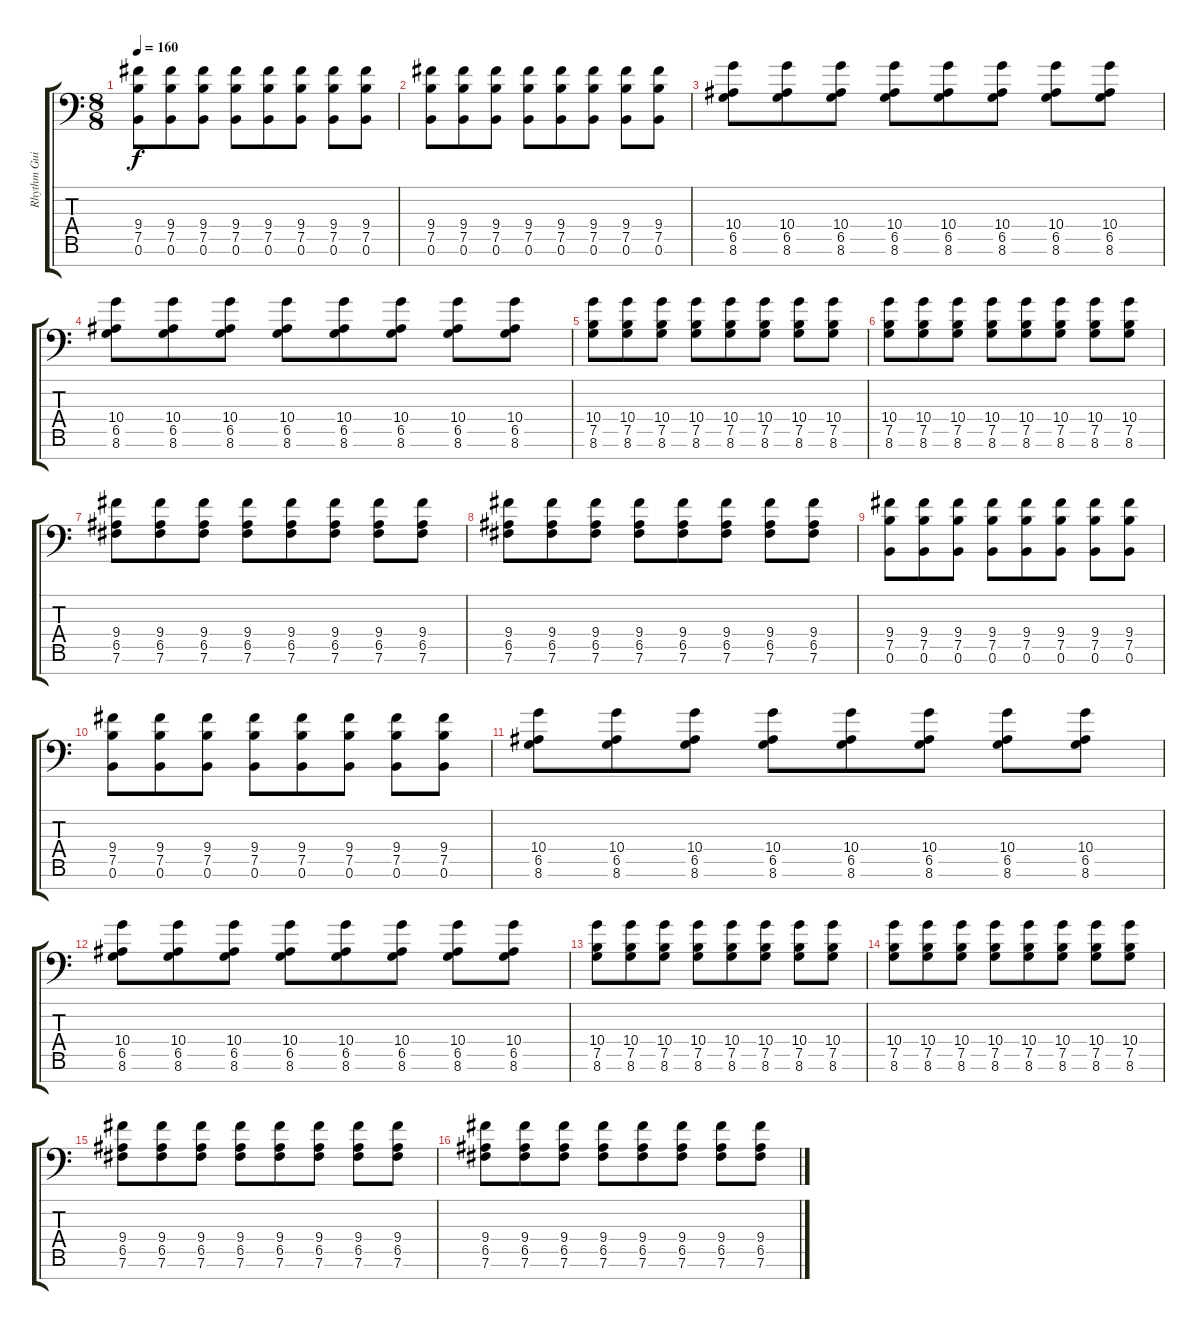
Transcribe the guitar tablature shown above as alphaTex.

\track ("Rhythm Guitar 1" "Rhythm Gui") {instrument overdrivenguitar}
\staff {score tabs}
\tuning (B3 G3 D3 A2 E2 B1 Gb1) {hide}
\ts (8 8)
\tempo 160
\clef f4
\ks c
(9.4 7.5 0.6).8{dy f} (9.4 7.5 0.6).8 (9.4 7.5 0.6).8 (9.4 7.5 0.6).8 (9.4 7.5 0.6).8 (9.4 7.5 0.6).8 (9.4 7.5 0.6).8 (9.4 7.5 0.6).8 |
(9.4 7.5 0.6).8 (9.4 7.5 0.6).8 (9.4 7.5 0.6).8 (9.4 7.5 0.6).8 (9.4 7.5 0.6).8 (9.4 7.5 0.6).8 (9.4 7.5 0.6).8 (9.4 7.5 0.6).8 |
(10.4 6.5 8.6).8 (10.4 6.5 8.6).8 (10.4 6.5 8.6).8 (10.4 6.5 8.6).8 (10.4 6.5 8.6).8 (10.4 6.5 8.6).8 (10.4 6.5 8.6).8 (10.4 6.5 8.6).8 |
(10.4 6.5 8.6).8 (10.4 6.5 8.6).8 (10.4 6.5 8.6).8 (10.4 6.5 8.6).8 (10.4 6.5 8.6).8 (10.4 6.5 8.6).8 (10.4 6.5 8.6).8 (10.4 6.5 8.6).8 |
(10.4 7.5 8.6).8 (10.4 7.5 8.6).8 (10.4 7.5 8.6).8 (10.4 7.5 8.6).8 (10.4 7.5 8.6).8 (10.4 7.5 8.6).8 (10.4 7.5 8.6).8 (10.4 7.5 8.6).8 |
(10.4 7.5 8.6).8 (10.4 7.5 8.6).8 (10.4 7.5 8.6).8 (10.4 7.5 8.6).8 (10.4 7.5 8.6).8 (10.4 7.5 8.6).8 (10.4 7.5 8.6).8 (10.4 7.5 8.6).8 |
(9.4 6.5 7.6).8 (9.4 6.5 7.6).8 (9.4 6.5 7.6).8 (9.4 6.5 7.6).8 (9.4 6.5 7.6).8 (9.4 6.5 7.6).8 (9.4 6.5 7.6).8 (9.4 6.5 7.6).8 |
(9.4 6.5 7.6).8 (9.4 6.5 7.6).8 (9.4 6.5 7.6).8 (9.4 6.5 7.6).8 (9.4 6.5 7.6).8 (9.4 6.5 7.6).8 (9.4 6.5 7.6).8 (9.4 6.5 7.6).8 |
(9.4 7.5 0.6).8 (9.4 7.5 0.6).8 (9.4 7.5 0.6).8 (9.4 7.5 0.6).8 (9.4 7.5 0.6).8 (9.4 7.5 0.6).8 (9.4 7.5 0.6).8 (9.4 7.5 0.6).8 |
(9.4 7.5 0.6).8 (9.4 7.5 0.6).8 (9.4 7.5 0.6).8 (9.4 7.5 0.6).8 (9.4 7.5 0.6).8 (9.4 7.5 0.6).8 (9.4 7.5 0.6).8 (9.4 7.5 0.6).8 |
(10.4 6.5 8.6).8 (10.4 6.5 8.6).8 (10.4 6.5 8.6).8 (10.4 6.5 8.6).8 (10.4 6.5 8.6).8 (10.4 6.5 8.6).8 (10.4 6.5 8.6).8 (10.4 6.5 8.6).8 |
(10.4 6.5 8.6).8 (10.4 6.5 8.6).8 (10.4 6.5 8.6).8 (10.4 6.5 8.6).8 (10.4 6.5 8.6).8 (10.4 6.5 8.6).8 (10.4 6.5 8.6).8 (10.4 6.5 8.6).8 |
(10.4 7.5 8.6).8 (10.4 7.5 8.6).8 (10.4 7.5 8.6).8 (10.4 7.5 8.6).8 (10.4 7.5 8.6).8 (10.4 7.5 8.6).8 (10.4 7.5 8.6).8 (10.4 7.5 8.6).8 |
(10.4 7.5 8.6).8 (10.4 7.5 8.6).8 (10.4 7.5 8.6).8 (10.4 7.5 8.6).8 (10.4 7.5 8.6).8 (10.4 7.5 8.6).8 (10.4 7.5 8.6).8 (10.4 7.5 8.6).8 |
(9.4 6.5 7.6).8 (9.4 6.5 7.6).8 (9.4 6.5 7.6).8 (9.4 6.5 7.6).8 (9.4 6.5 7.6).8 (9.4 6.5 7.6).8 (9.4 6.5 7.6).8 (9.4 6.5 7.6).8 |
(9.4 6.5 7.6).8 (9.4 6.5 7.6).8 (9.4 6.5 7.6).8 (9.4 6.5 7.6).8 (9.4 6.5 7.6).8 (9.4 6.5 7.6).8 (9.4 6.5 7.6).8 (9.4 6.5 7.6).8
